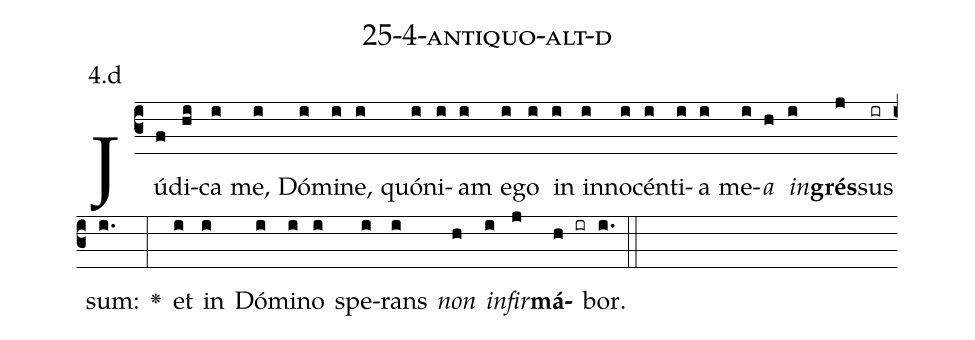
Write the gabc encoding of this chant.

name: 25-4-antiquo-alt-d;
annotation: 4.d;
%%
(c3)Jú(f)di(hi)ca(i) me,(i) Dó(i)mi(i)ne,(i) quón(i)i(i)am(i) e(i)go(i) in(i) in(i)no(i)cén(i)ti(i)a(i) me(i)<i>a</i>(h) <i>in</i>(i)<b>grés</b>(j)sus(ir) sum:(i.) <v>\greheightstar</v>(:) et(i) in(i) Dó(i)mi(i)no(i) spe(i)rans(i) <i>non</i>(h) <i>in</i>(i)<i>fir</i>(j)<b>má</b>(h ir)bor.(i.) (::)


%E(i) u(h) o(i) u(j) a(h) e.(i.) (::)
